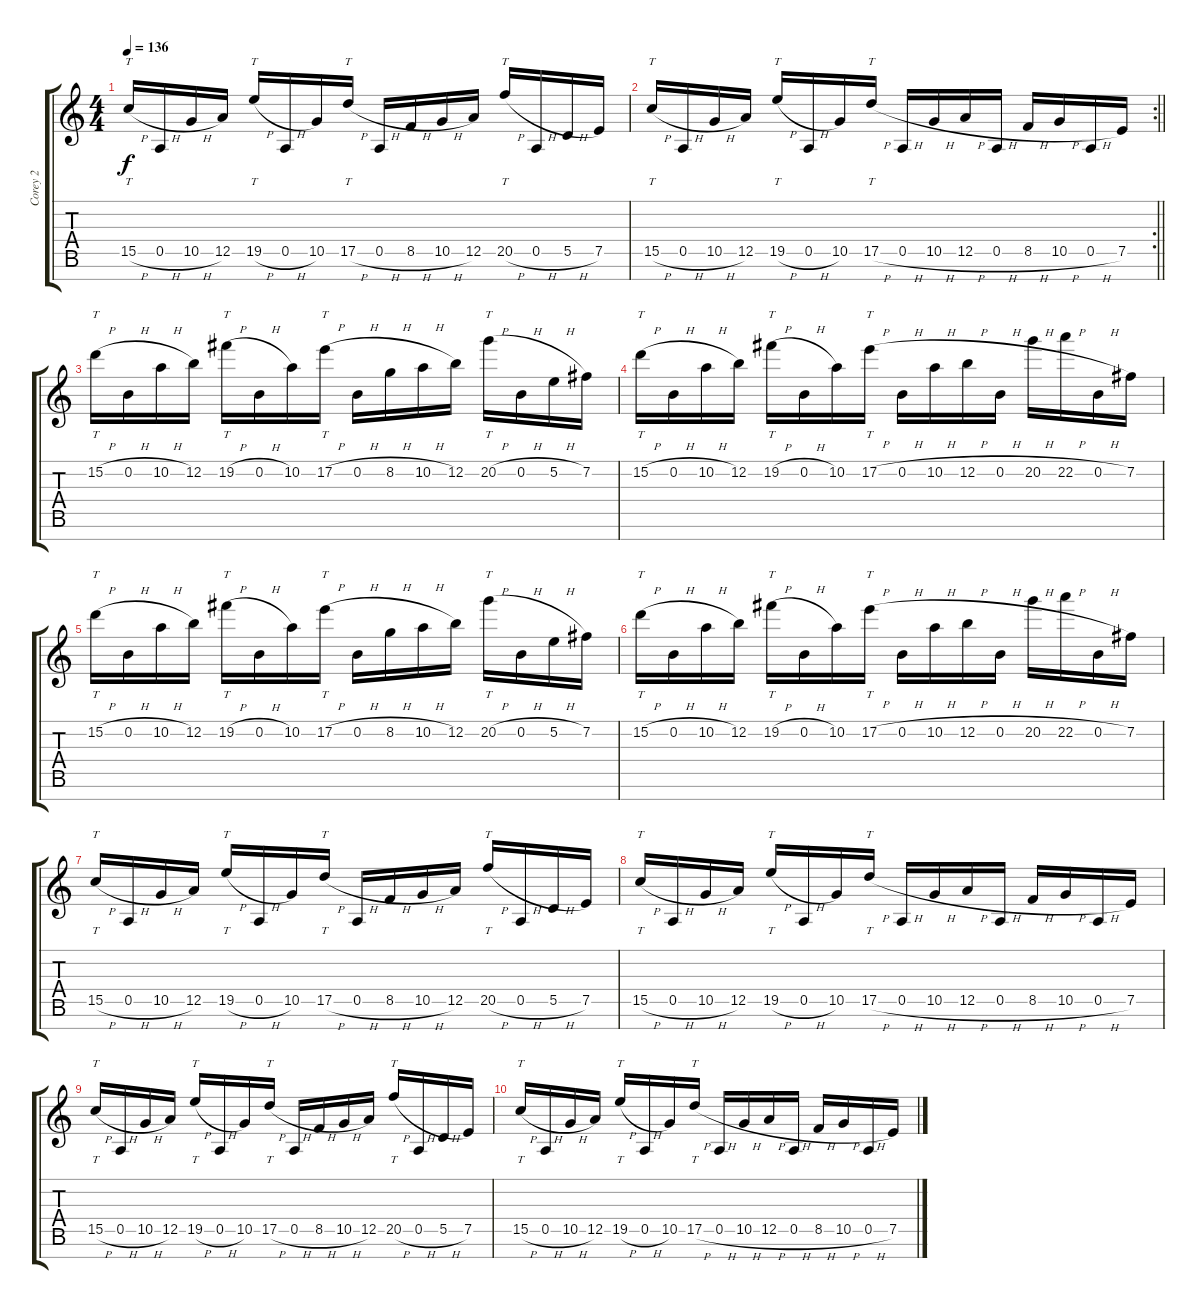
\track ("Corey 2" "Corey 2") {instrument distortionguitar}
\staff {score tabs}
\tuning (E4 B3 G3 D3 A2 E2 B1) {hide}
\ts (4 4)
\tempo 136
\clef g2
\ks c
15.5{h}.16{tt dy f} 0.5{h}.16 10.5{h}.16 12.5.16 19.5{h}.16{tt} 0.5{h}.16 10.5.16 17.5{h}.16{tt} 0.5{h}.16 8.5{h}.16 10.5{h}.16 12.5.16 20.5{h}.16{tt} 0.5{h}.16 5.5{h}.16 7.5.16 |
\rc 2
\barLineRight lightlight
15.5{h}.16{tt} 0.5{h}.16 10.5{h}.16 12.5.16 19.5{h}.16{tt} 0.5{h}.16 10.5.16 17.5{h}.16{tt} 0.5{h}.16 10.5{h}.16 12.5{h}.16 0.5{h}.16 8.5{h}.16 10.5{h}.16 0.5{h}.16 7.5.16 |
15.2{h}.16{tt volume 8} 0.2{h}.16 10.2{h}.16 12.2.16 19.2{h}.16{tt} 0.2{h}.16 10.2.16 17.2{h}.16{tt} 0.2{h}.16 8.2{h}.16 10.2{h}.16 12.2.16 20.2{h}.16{tt} 0.2{h}.16 5.2{h}.16 7.2.16 |
15.2{h}.16{tt} 0.2{h}.16 10.2{h}.16 12.2.16 19.2{h}.16{tt} 0.2{h}.16 10.2.16 17.2{h}.16{tt} 0.2{h}.16 10.2{h}.16 12.2{h}.16 0.2{h}.16 20.2{h}.16 22.2{h}.16 0.2{h}.16 7.2.16 |
15.2{h}.16{tt} 0.2{h}.16 10.2{h}.16 12.2.16 19.2{h}.16{tt} 0.2{h}.16 10.2.16 17.2{h}.16{tt} 0.2{h}.16 8.2{h}.16 10.2{h}.16 12.2.16 20.2{h}.16{tt} 0.2{h}.16 5.2{h}.16 7.2.16 |
15.2{h}.16{tt} 0.2{h}.16 10.2{h}.16 12.2.16 19.2{h}.16{tt} 0.2{h}.16 10.2.16 17.2{h}.16{tt} 0.2{h}.16 10.2{h}.16 12.2{h}.16 0.2{h}.16 20.2{h}.16 22.2{h}.16 0.2{h}.16 7.2.16 |
15.5{h}.16{tt volume 0} 0.5{h}.16 10.5{h}.16 12.5.16 19.5{h}.16{tt} 0.5{h}.16 10.5.16 17.5{h}.16{tt} 0.5{h}.16 8.5{h}.16 10.5{h}.16 12.5.16 20.5{h}.16{tt} 0.5{h}.16 5.5{h}.16 7.5.16 |
15.5{h}.16{tt} 0.5{h}.16 10.5{h}.16 12.5.16 19.5{h}.16{tt} 0.5{h}.16 10.5.16 17.5{h}.16{tt} 0.5{h}.16 10.5{h}.16 12.5{h}.16 0.5{h}.16 8.5{h}.16 10.5{h}.16 0.5{h}.16 7.5.16 |
15.5{h}.16{tt} 0.5{h}.16 10.5{h}.16 12.5.16 19.5{h}.16{tt} 0.5{h}.16 10.5.16 17.5{h}.16{tt} 0.5{h}.16 8.5{h}.16 10.5{h}.16 12.5.16 20.5{h}.16{tt} 0.5{h}.16 5.5{h}.16 7.5.16 |
15.5{h}.16{tt} 0.5{h}.16 10.5{h}.16 12.5.16 19.5{h}.16{tt} 0.5{h}.16 10.5.16 17.5{h}.16{tt} 0.5{h}.16 10.5{h}.16 12.5{h}.16 0.5{h}.16 8.5{h}.16 10.5{h}.16 0.5{h}.16 7.5.16
